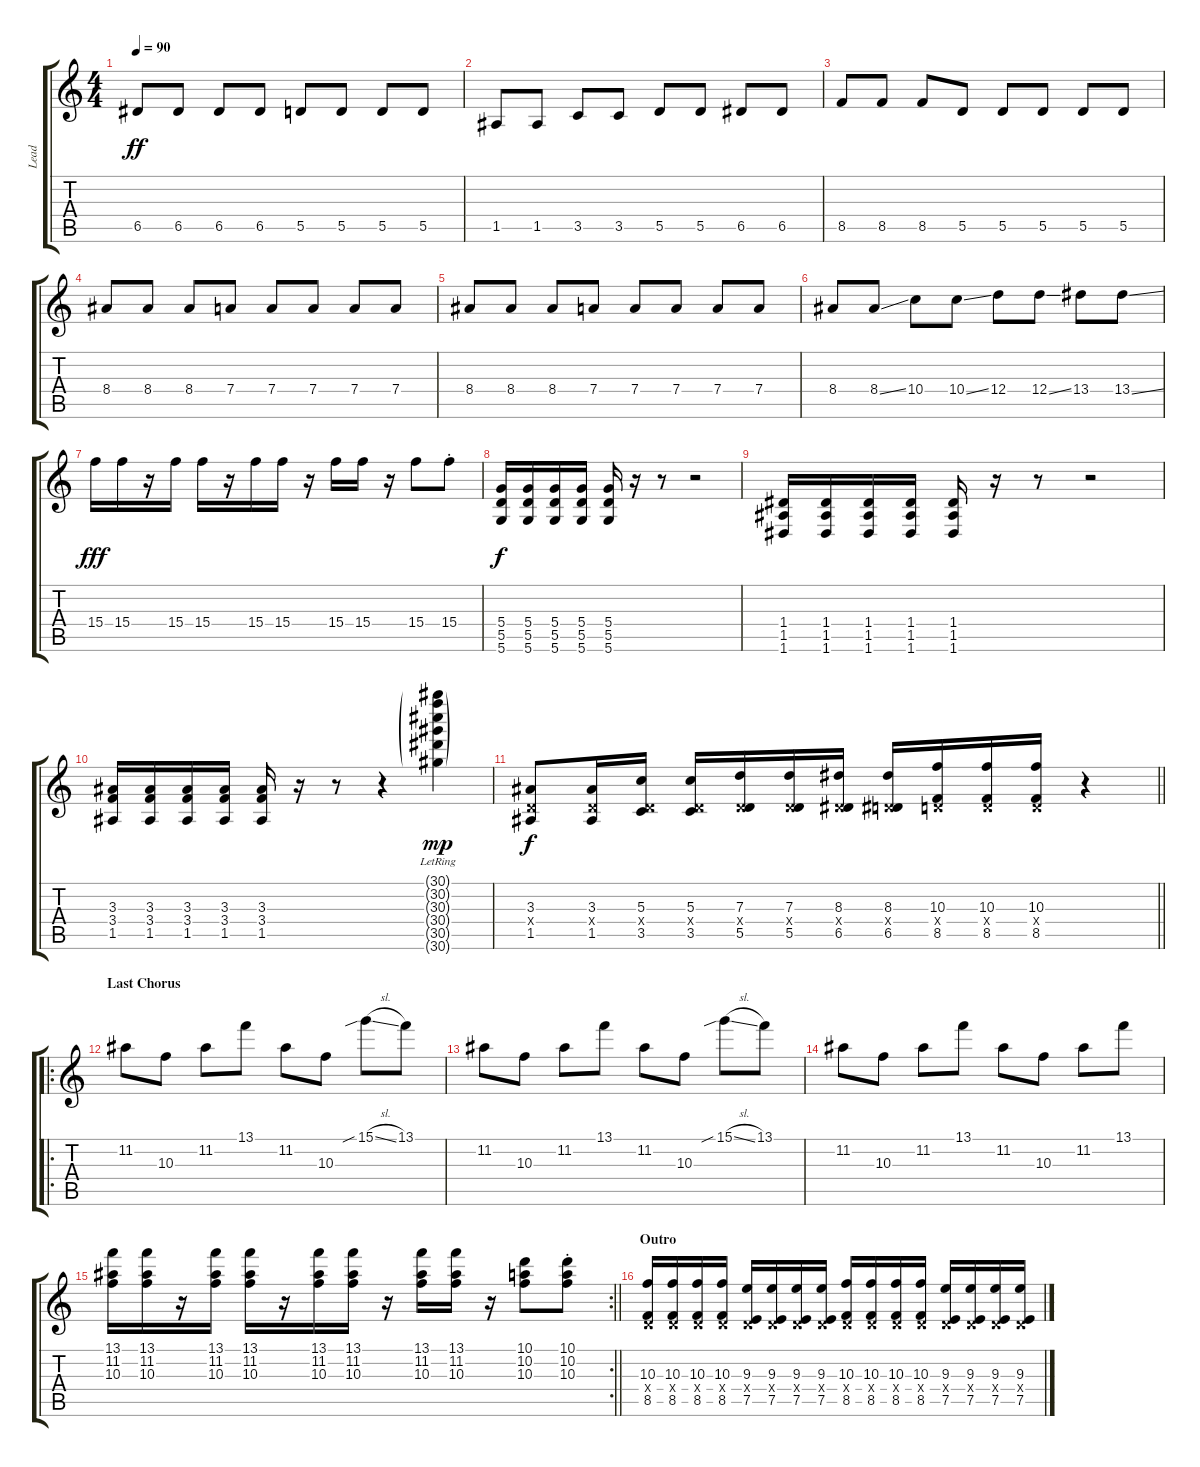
\track ("Lead" "Lead") {instrument distortionguitar}
\staff {score tabs}
\tuning (E4 B3 G3 D3 A2 D2) {hide}
\ts (4 4)
\tempo 90
\clef g2
\ks c
6.5.8{dy ff} 6.5.8 6.5.8 6.5.8 5.5.8 5.5.8 5.5.8 5.5.8 |
1.5.8 1.5.8 3.5.8 3.5.8 5.5.8 5.5.8 6.5.8 6.5.8 |
8.5.8 8.5.8 8.5.8 5.5.8 5.5.8 5.5.8 5.5.8 5.5.8 |
8.4.8 8.4.8 8.4.8 7.4.8 7.4.8 7.4.8 7.4.8 7.4.8 |
8.4.8 8.4.8 8.4.8 7.4.8 7.4.8 7.4.8 7.4.8 7.4.8 |
8.4.8 8.4{ss}.8 10.4.8 10.4{ss}.8 12.4.8 12.4{ss}.8 13.4.8 13.4{ss}.8 |
15.4.16{dy fff} 15.4.16 r.16 15.4.16 15.4.16 r.16 15.4.16 15.4.16 r.16 15.4.16 15.4.16 r.16 15.4.8 15.4{st}.8 |
(5.4 5.5 5.6).16{dy f} (5.4 5.5 5.6).16 (5.4 5.5 5.6).16 (5.4 5.5 5.6).16 (5.4 5.5 5.6).16 r.16 r.8 r.2 |
(1.4 1.5 1.6).16 (1.4 1.5 1.6).16 (1.4 1.5 1.6).16 (1.4 1.5 1.6).16 (1.4 1.5 1.6).16 r.16 r.8 r.2 |
(3.3 3.4 1.5).16 (3.3 3.4 1.5).16 (3.3 3.4 1.5).16 (3.3 3.4 1.5).16 (3.3 3.4 1.5).16 r.16 r.8 r.4 (30.1{g lr} 30.2{g lr} 30.3{g lr} 30.4{g lr} 30.5{g lr} 30.6{g lr}).4{dy mp} |
\barLineRight lightlight
(3.3 0.4{x} 1.5).8{dy f} (3.3 0.4{x} 1.5).16 (5.3 0.4{x} 3.5).16 (5.3 0.4{x} 3.5).16 (7.3 0.4{x} 5.5).16 (7.3 0.4{x} 5.5).16 (8.3 0.4{x} 6.5).16 (8.3 0.4{x} 6.5).16 (10.3 0.4{x} 8.5).16 (10.3 0.4{x} 8.5).16 (10.3 0.4{x} 8.5).16 r.4 |
\ro
\section ("" "Last Chorus")
11.2.8 10.3.8 11.2.8 13.1.8 11.2.8 10.3.8 15.1{sib sl}.8 13.1.8 |
11.2.8 10.3.8 11.2.8 13.1.8 11.2.8 10.3.8 15.1{sib sl}.8 13.1.8 |
11.2.8 10.3.8 11.2.8 13.1.8 11.2.8 10.3.8 11.2.8 13.1.8 |
\rc 2
\barLineRight lightlight
(13.1 11.2 10.3).16 (13.1 11.2 10.3).16 r.16 (13.1 11.2 10.3).16 (13.1 11.2 10.3).16 r.16 (13.1 11.2 10.3).16 (13.1 11.2 10.3).16 r.16 (13.1 11.2 10.3).16 (13.1 11.2 10.3).16 r.16 (10.1 10.2 10.3).8 (10.1{st} 10.2{st} 10.3{st}).8 |
\section ("" "Outro")
(10.3 0.4{x} 8.5).16 (10.3 0.4{x} 8.5).16 (10.3 0.4{x} 8.5).16 (10.3 0.4{x} 8.5).16 (9.3 0.4{x} 7.5).16 (9.3 0.4{x} 7.5).16 (9.3 0.4{x} 7.5).16 (9.3 0.4{x} 7.5).16 (10.3 0.4{x} 8.5).16 (10.3 0.4{x} 8.5).16 (10.3 0.4{x} 8.5).16 (10.3 0.4{x} 8.5).16 (9.3 0.4{x} 7.5).16 (9.3 0.4{x} 7.5).16 (9.3 0.4{x} 7.5).16 (9.3 0.4{x} 7.5).16
